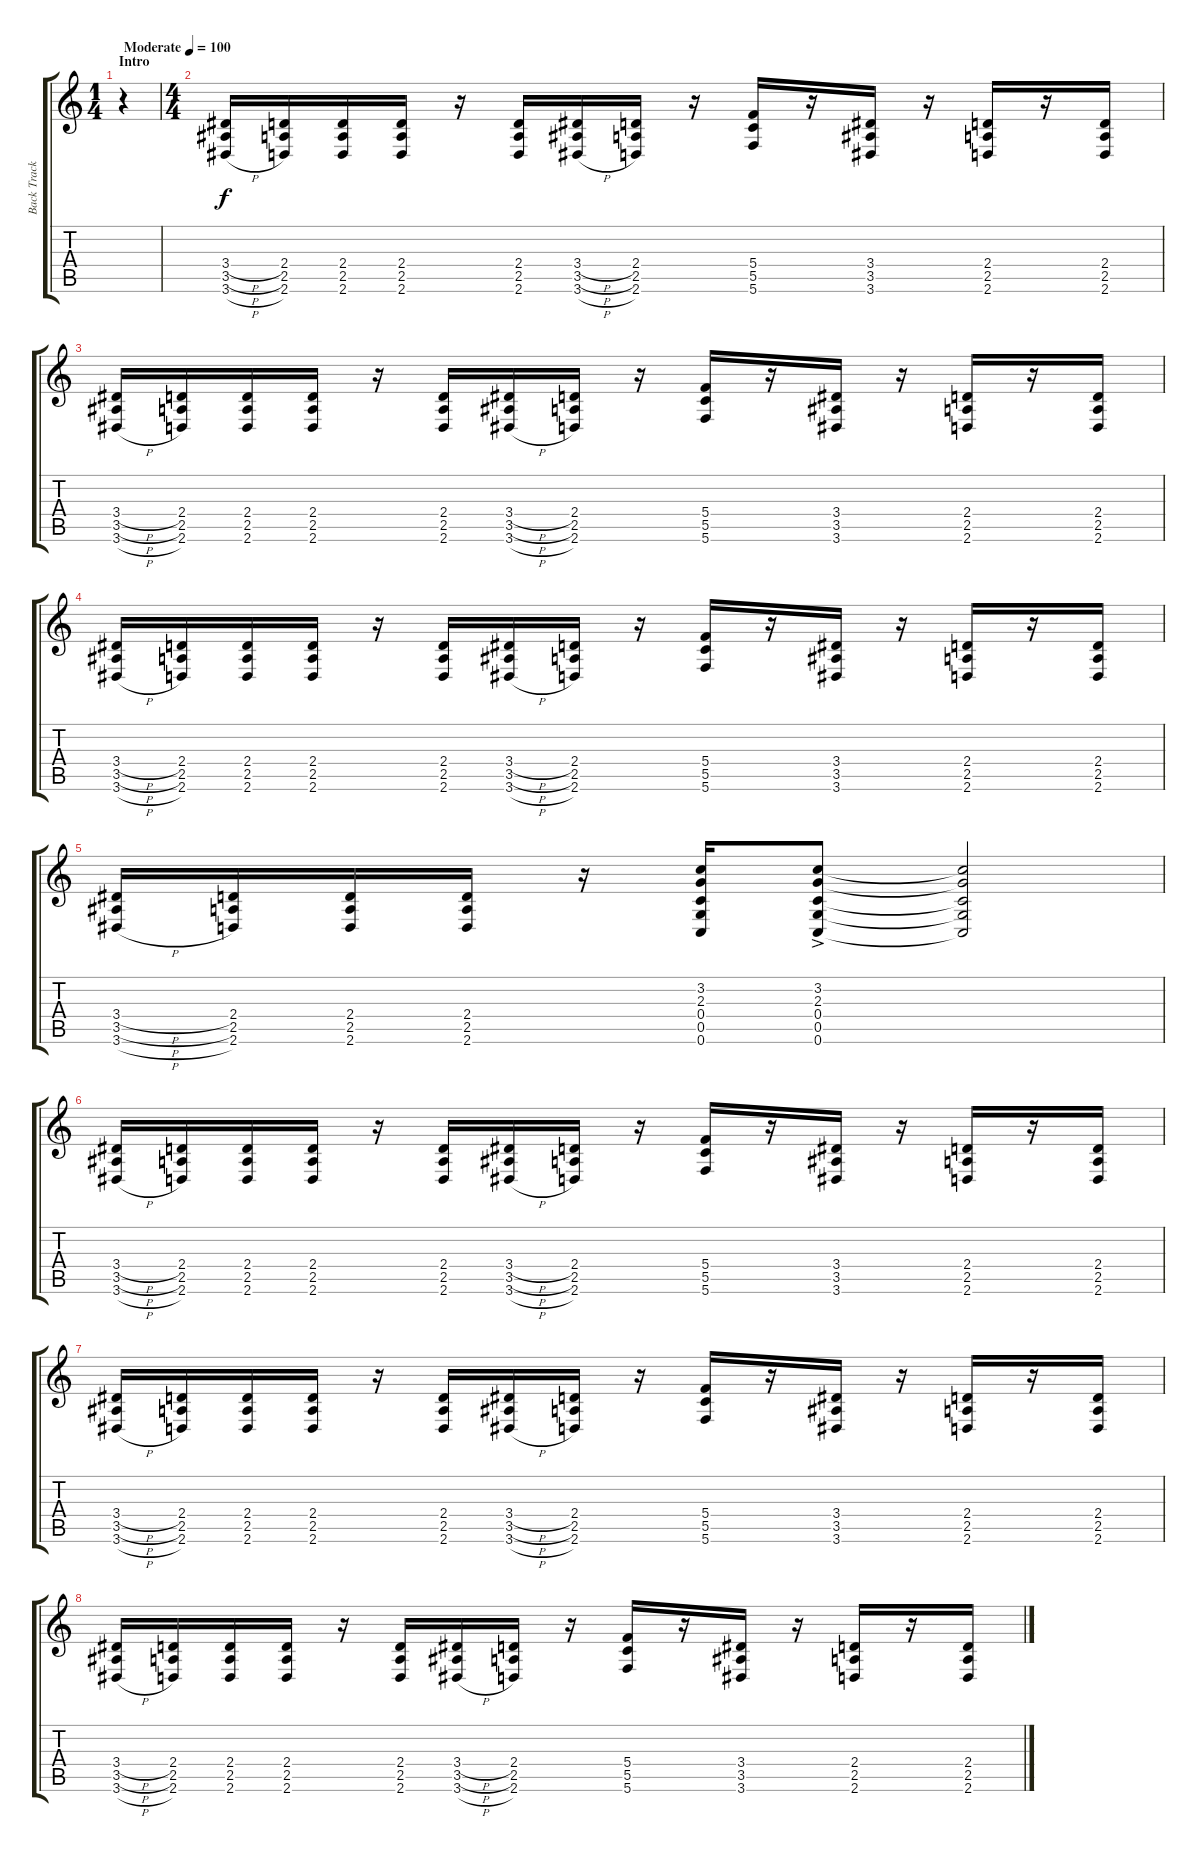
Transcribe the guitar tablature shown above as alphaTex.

\track ("Back Track" "Back Track") {instrument distortionguitar}
\staff {score tabs}
\tuning (D4 A3 F3 C3 G2 C2) {hide}
\ts (1 4)
\section ("" "Intro")
\tempo (100 "Moderate")
\clef g2
\ks c
r.4{dy f instrument distortionguitar} |
\ts (4 4)
(3.4{h} 3.5{h} 3.6{h}).16 (2.4 2.5 2.6).16 (2.4 2.5 2.6).16 (2.4 2.5 2.6).16 r.16 (2.4 2.5 2.6).16 (3.4{h} 3.5{h} 3.6{h}).16 (2.4 2.5 2.6).16 r.16 (5.4 5.5 5.6).16 r.16 (3.4 3.5 3.6).16 r.16 (2.4 2.5 2.6).16 r.16 (2.4 2.5 2.6).16 |
(3.4{h} 3.5{h} 3.6{h}).16 (2.4 2.5 2.6).16 (2.4 2.5 2.6).16 (2.4 2.5 2.6).16 r.16 (2.4 2.5 2.6).16 (3.4{h} 3.5{h} 3.6{h}).16 (2.4 2.5 2.6).16 r.16 (5.4 5.5 5.6).16 r.16 (3.4 3.5 3.6).16 r.16 (2.4 2.5 2.6).16 r.16 (2.4 2.5 2.6).16 |
(3.4{h} 3.5{h} 3.6{h}).16 (2.4 2.5 2.6).16 (2.4 2.5 2.6).16 (2.4 2.5 2.6).16 r.16 (2.4 2.5 2.6).16 (3.4{h} 3.5{h} 3.6{h}).16 (2.4 2.5 2.6).16 r.16 (5.4 5.5 5.6).16 r.16 (3.4 3.5 3.6).16 r.16 (2.4 2.5 2.6).16 r.16 (2.4 2.5 2.6).16 |
(3.4{h} 3.5{h} 3.6{h}).16 (2.4 2.5 2.6).16 (2.4 2.5 2.6).16 (2.4 2.5 2.6).16 r.16 (3.2 2.3 0.4 0.5 0.6).16 (3.2 2.3 0.4 0.5{ac} 0.6).8 (3.2{t} 2.3{t} 0.4{t} 0.5{t} 0.6{t}).2 |
(3.4{h} 3.5{h} 3.6{h}).16 (2.4 2.5 2.6).16 (2.4 2.5 2.6).16 (2.4 2.5 2.6).16 r.16 (2.4 2.5 2.6).16 (3.4{h} 3.5{h} 3.6{h}).16 (2.4 2.5 2.6).16 r.16 (5.4 5.5 5.6).16 r.16 (3.4 3.5 3.6).16 r.16 (2.4 2.5 2.6).16 r.16 (2.4 2.5 2.6).16 |
(3.4{h} 3.5{h} 3.6{h}).16 (2.4 2.5 2.6).16 (2.4 2.5 2.6).16 (2.4 2.5 2.6).16 r.16 (2.4 2.5 2.6).16 (3.4{h} 3.5{h} 3.6{h}).16 (2.4 2.5 2.6).16 r.16 (5.4 5.5 5.6).16 r.16 (3.4 3.5 3.6).16 r.16 (2.4 2.5 2.6).16 r.16 (2.4 2.5 2.6).16 |
(3.4{h} 3.5{h} 3.6{h}).16 (2.4 2.5 2.6).16 (2.4 2.5 2.6).16 (2.4 2.5 2.6).16 r.16 (2.4 2.5 2.6).16 (3.4{h} 3.5{h} 3.6{h}).16 (2.4 2.5 2.6).16 r.16 (5.4 5.5 5.6).16 r.16 (3.4 3.5 3.6).16 r.16 (2.4 2.5 2.6).16 r.16 (2.4 2.5 2.6).16
